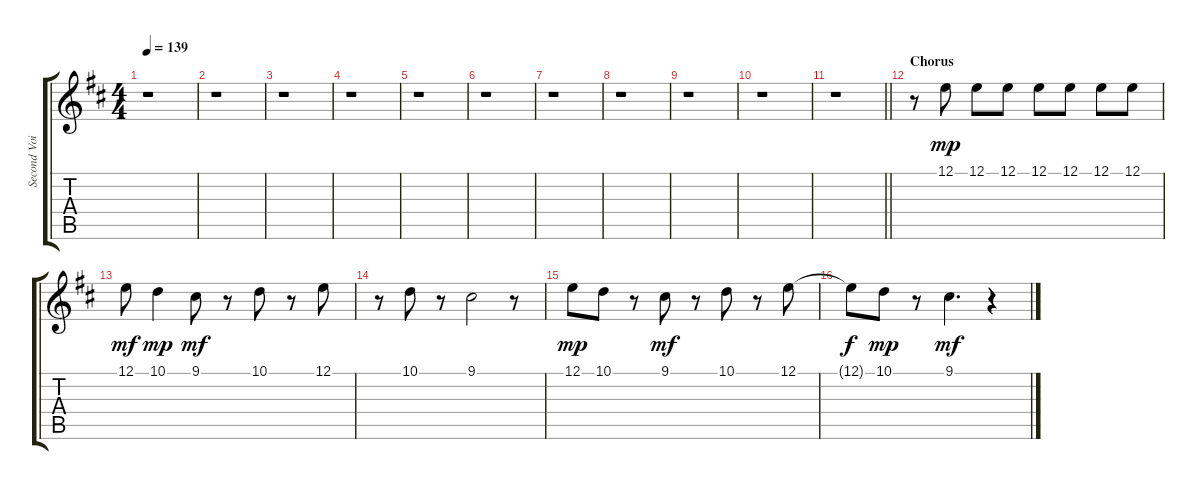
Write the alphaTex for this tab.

\track ("Second Voice" "Second Voi") {instrument sopranosax}
\staff {score tabs}
\tuning (E4 B3 G3 D3 A2 E2) {hide}
\ts (4 4)
\tempo 139
\clef g2
\ks d
r.1{dy mp} |
r.1 |
r.1 |
r.1 |
r.1 |
r.1 |
r.1 |
r.1 |
r.1 |
r.1 |
\barLineRight lightlight
r.1 |
\section ("" "Chorus")
r.8 12.1.8 12.1.8 12.1.8 12.1.8 12.1.8 12.1.8 12.1.8 |
12.1.8{dy mf} 10.1.4{dy mp} 9.1.8{dy mf} r.8 10.1.8 r.8 12.1.8 |
r.8 10.1.8 r.8 9.1.2 r.8 |
12.1.8{dy mp} 10.1.8 r.8 9.1.8{dy mf} r.8 10.1.8 r.8 12.1.8 |
12.1{t}.8{dy f} 10.1.8{dy mp} r.8 9.1.4{d dy mf} r.4
